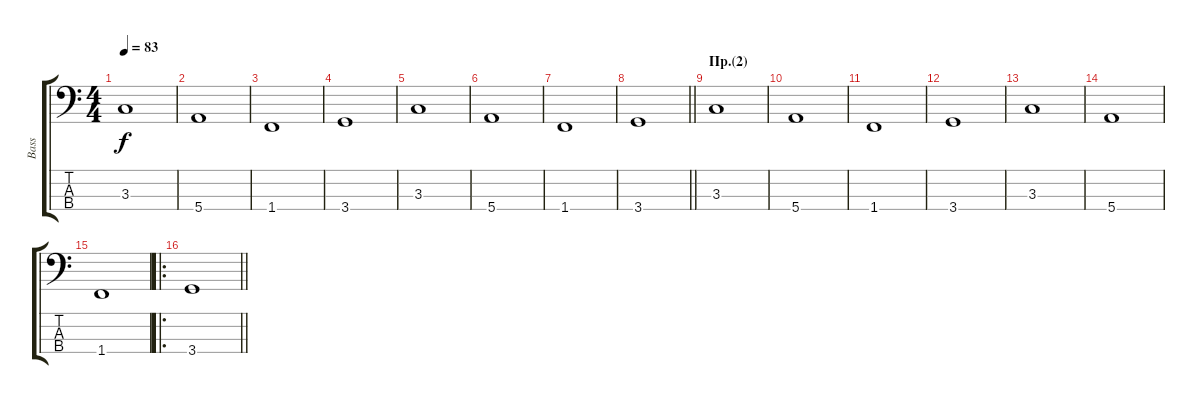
\track ("Bass" "Bass") {instrument electricbassfinger}
\staff {score tabs}
\tuning (G2 D2 A1 E1) {hide}
\ts (4 4)
\tempo 83
\clef f4
\ks c
3.3.1{dy f} |
5.4.1 |
1.4.1 |
3.4.1 |
3.3.1 |
5.4.1 |
1.4.1 |
\barLineRight lightlight
3.4.1 |
\section ("" "Пр.(2)")
3.3.1 |
5.4.1 |
1.4.1 |
3.4.1 |
3.3.1 |
5.4.1 |
1.4.1 |
\ro
\barLineRight lightlight
3.4.1
